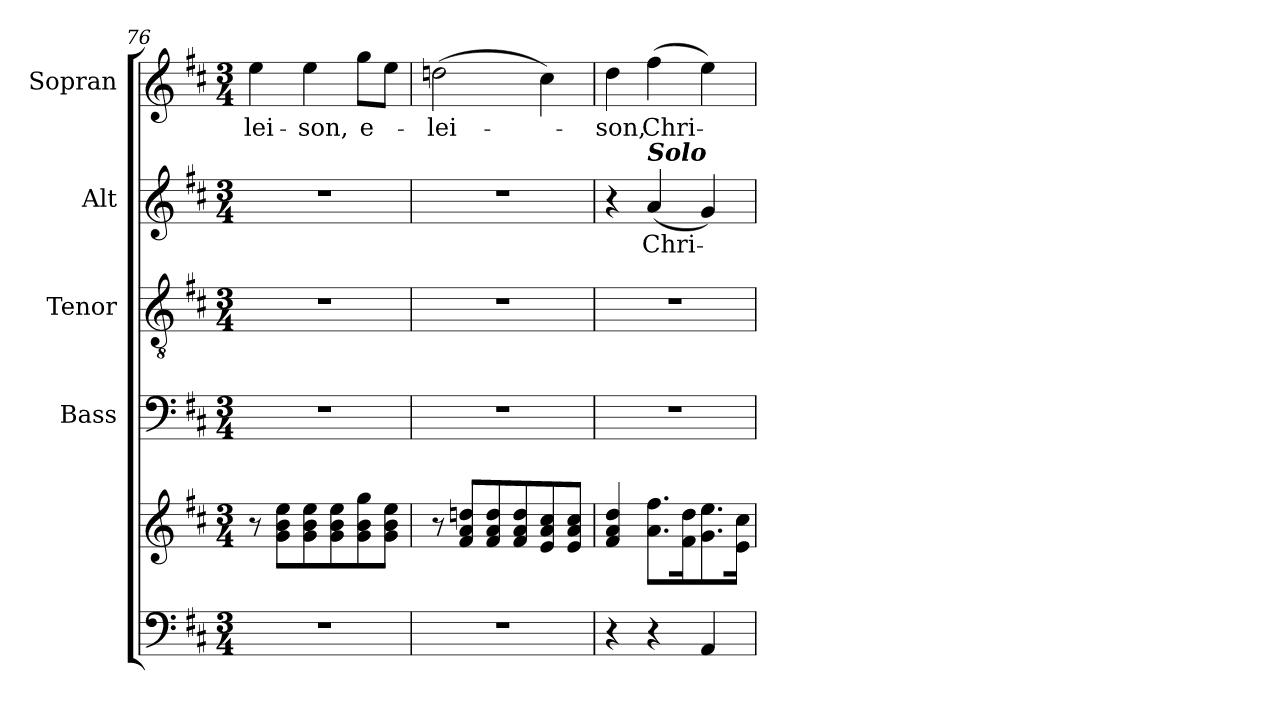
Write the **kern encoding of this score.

**kern	**kern	**kern	**kern	**kern	**text	**kern	**text
*part5	*part5	*part4	*part3	*part2	*part2	*part1	*part1
*staff6	*staff5	*staff4	*staff3	*staff2	*staff2	*staff1	*staff1
*	*	*I"Bass	*I"Tenor	*I"Alt	*	*I"Sopran	*
*	*	*I'B.	*I'T.	*I'A.	*	*I'S.	*
*clefF4	*clefG2	*clefF4	*clefGv2	*clefG2	*	*clefG2	*
*k[f#c#]	*k[f#c#]	*k[f#c#]	*k[f#c#]	*k[f#c#]	*	*k[f#c#]	*
*D:	*D:	*D:	*D:	*D:	*	*D:	*
*M3/4	*M3/4	*M3/4	*M3/4	*M3/4	*	*M3/4	*
=76	=76	=76	=76	=76	=76	=76	=76
!	!	!	!	!	!	!	!LO:LY:b
2.r	8r	2.r	2.r	2.r	.	4ee\	-lei-
.	8g\ 8b\ 8ee\L	.	.	.	.	.	.
!	!	!	!	!	!	!	!LO:LY:b
.	8g\ 8b\ 8ee\	.	.	.	.	4ee\	-son,
.	8g\ 8b\ 8ee\	.	.	.	.	.	.
!	!	!	!	!	!	!	!LO:LY:b
.	8g\ 8b\ 8gg\	.	.	.	.	8gg\L	e-
.	8g\ 8b\ 8ee\J	.	.	.	.	8ee\J	.
=77	=77	=77	=77	=77	=77	=77	=77
!	!	!	!	!	!	!	!LO:LY:b
2.r	8r	2.r	2.r	2.r	.	(>2ddn\	-lei-
.	8f#/ 8a/ 8ddn/L	.	.	.	.	.	.
.	8f#/ 8a/ 8dd/	.	.	.	.	.	.
.	8f#/ 8a/ 8dd/	.	.	.	.	.	.
.	8e/ 8a/ 8cc#/	.	.	.	.	4cc#\)	.
.	8e/ 8a/ 8cc#/J	.	.	.	.	.	.
!!LO:LB:g=z
=78	=78	=78	=78	=78	=78	=78	=78
!	!	!	!	!	!	!	!LO:LY:b
4r	4f#/ 4a/ 4dd/	2.r	2.r	4r	.	4dd\	-son,
!	!	!	!	!LO:TX:a:Bi:t=Solo	!	!	!
!	!	!	!	!	!LO:LY:b	!	!LO:LY:b
4r	8.a\ 8.ff#\L	.	.	(<4a/	Chri-	(>4ff#\	Chri-
.	16f#\ 16dd\k	.	.	.	.	.	.
4AA/	8.g\ 8.ee\	.	.	4g/)	.	4ee\)	.
.	16e\ 16cc#\Jk	.	.	.	.	.	.
=	=	=	=	=	=	=	=
*-	*-	*-	*-	*-	*-	*-	*-
